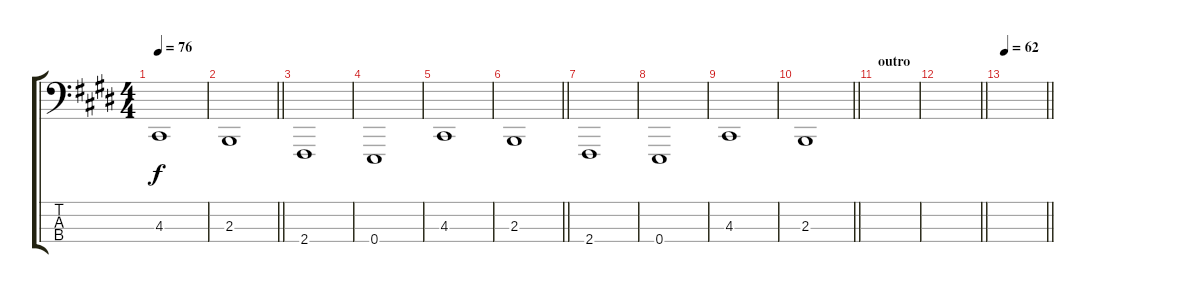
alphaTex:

\track "" {instrument lead2sawtooth}
\staff {score tabs}
\tuning (G2 D2 A1 E1) {hide}
\ts (4 4)
\tempo 76
\clef f4
\ks e
4.3.1{dy f} |
\barLineRight lightlight
2.3.1 |
2.4.1 |
0.4.1 |
4.3.1 |
\barLineRight lightlight
2.3.1 |
2.4.1 |
0.4.1 |
4.3.1 |
\barLineRight lightlight
2.3.1 |
\section ("" "outro")
|
\barLineRight lightlight
|
\tempo 62
\barLineRight lightlight
